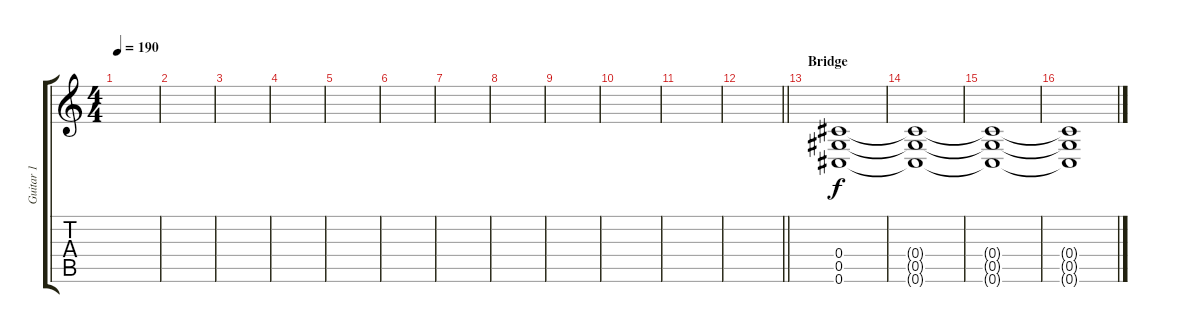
\track ("Guitar 1" "Guitar 1") {instrument distortionguitar}
\staff {score tabs}
\tuning (Eb4 Bb3 Gb3 Db3 Ab2 Db2) {hide}
\ts (4 4)
\tempo 190
\clef g2
\ks c
|
|
|
|
|
|
|
|
|
|
|
\barLineRight lightlight
|
\section ("" "Bridge")
(0.4 0.5 0.6).1 |
(0.4{t} 0.5{t} 0.6{t}).1 |
(0.4{t} 0.5{t} 0.6{t}).1 |
(0.4{t} 0.5{t} 0.6{t}).1
